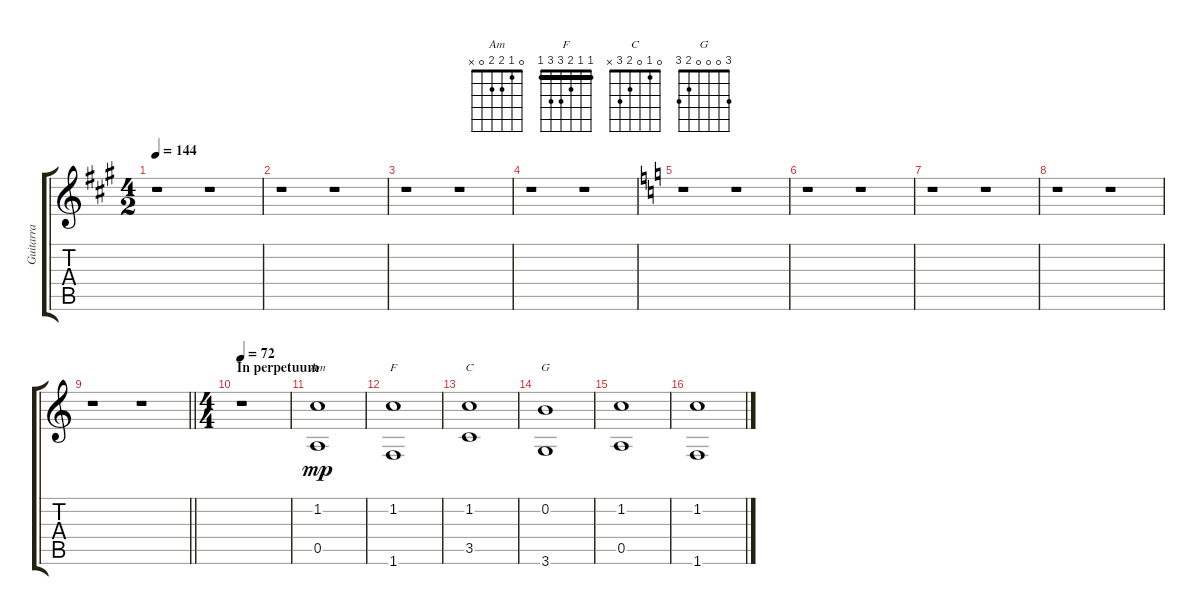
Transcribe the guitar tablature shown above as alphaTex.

\track ("Guitarra" "Guitarra") {instrument acousticguitarsteel}
\staff {score tabs}
\tuning (E4 B3 G3 D3 A2 E2) {hide}
\chord ("Am" 0 1 2 2 0 x)
\chord ("F" 1 1 2 3 3 1) {barre 1}
\chord ("C" 0 1 0 2 3 x)
\chord ("G" 3 0 0 0 2 3)
\ts (4 2)
\tempo 144
\clef g2
\ks f#minor
r.1{dy ff} r.1 |
r.1 r.1 |
r.1 r.1 |
r.1 r.1 |
\ks aminor
r.1 r.1 |
r.1 r.1 |
r.1 r.1 |
r.1 r.1 |
\barLineRight lightlight
r.1 r.1 |
\ts (4 4)
\section ("" "In perpetuum")
\tempo 72
r.1 |
(1.2 0.5).1{ch "Am" dy mp} |
(1.2 1.6).1{ch "F"} |
(1.2 3.5).1{ch "C"} |
(0.2 3.6).1{ch "G"} |
(1.2 0.5).1 |
(1.2 1.6).1
